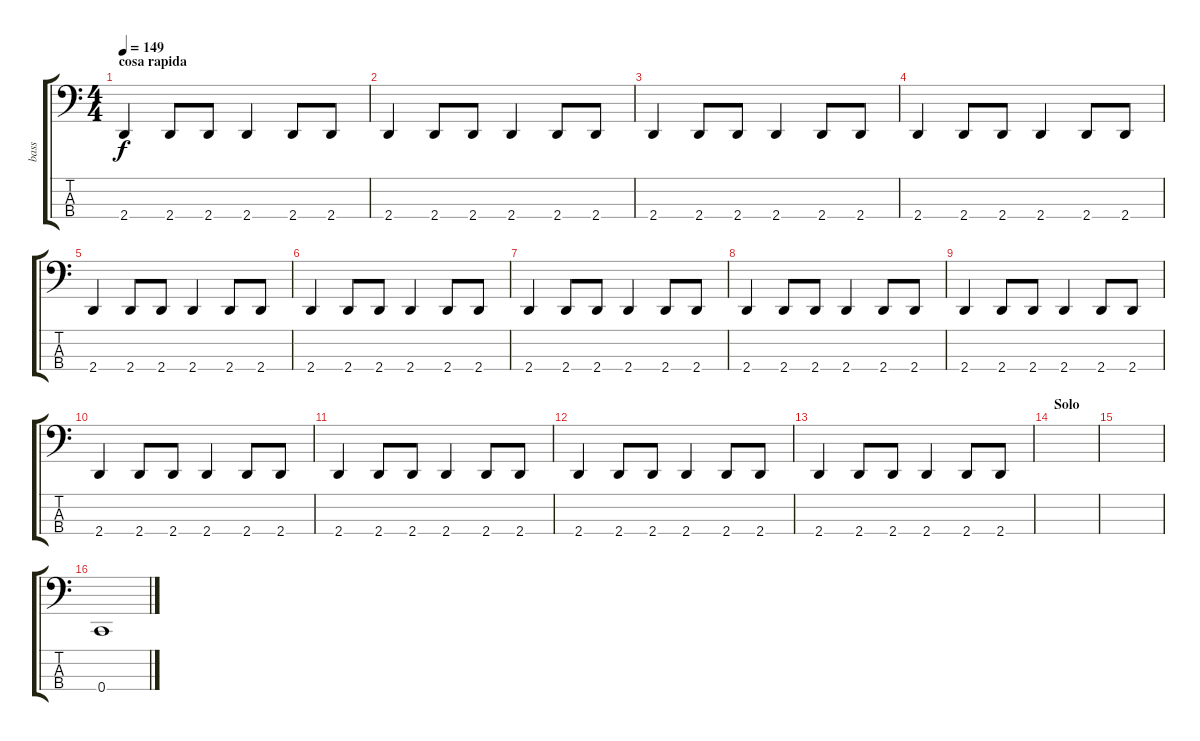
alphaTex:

\track ("bass" "bass") {instrument electricbasspick}
\staff {score tabs}
\tuning (Eb2 Bb1 F1 C1) {hide}
\ts (4 4)
\section ("" "cosa rapida")
\tempo 149
\clef f4
\ks c
2.4.4{dy f} 2.4.8 2.4.8 2.4.4 2.4.8 2.4.8 |
2.4.4 2.4.8 2.4.8 2.4.4 2.4.8 2.4.8 |
2.4.4 2.4.8 2.4.8 2.4.4 2.4.8 2.4.8 |
2.4.4 2.4.8 2.4.8 2.4.4 2.4.8 2.4.8 |
2.4.4 2.4.8 2.4.8 2.4.4 2.4.8 2.4.8 |
2.4.4 2.4.8 2.4.8 2.4.4 2.4.8 2.4.8 |
2.4.4 2.4.8 2.4.8 2.4.4 2.4.8 2.4.8 |
2.4.4 2.4.8 2.4.8 2.4.4 2.4.8 2.4.8 |
2.4.4 2.4.8 2.4.8 2.4.4 2.4.8 2.4.8 |
2.4.4 2.4.8 2.4.8 2.4.4 2.4.8 2.4.8 |
2.4.4 2.4.8 2.4.8 2.4.4 2.4.8 2.4.8 |
2.4.4 2.4.8 2.4.8 2.4.4 2.4.8 2.4.8 |
2.4.4 2.4.8 2.4.8 2.4.4 2.4.8 2.4.8 |
\section ("" "Solo")
|
|
0.4.1
